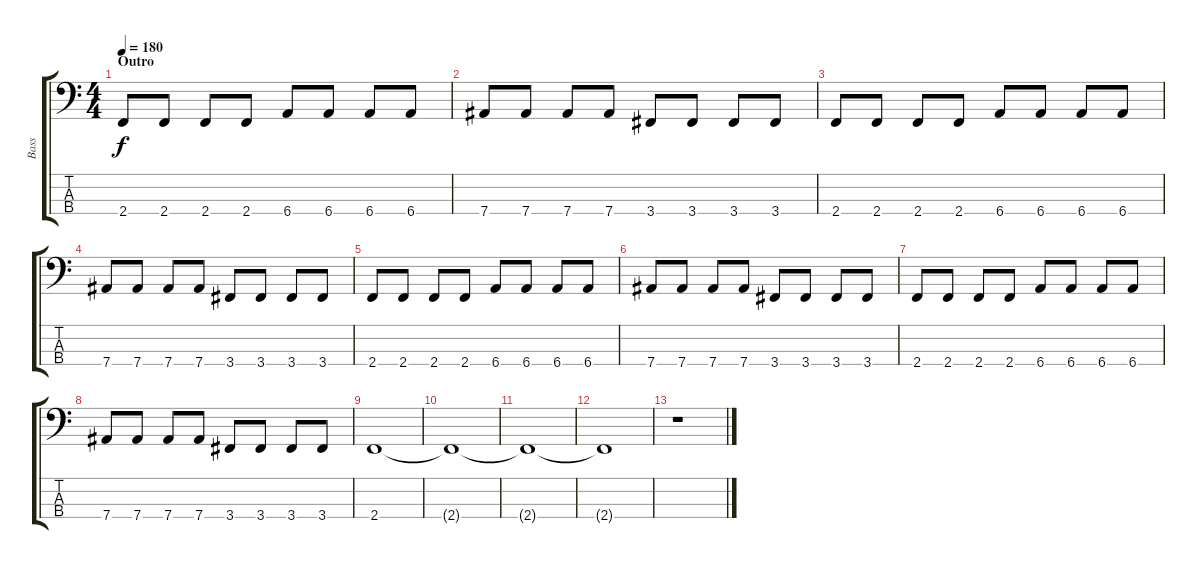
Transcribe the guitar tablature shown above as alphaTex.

\track ("Bass" "Bass") {instrument electricbassfinger}
\staff {score tabs}
\tuning (Gb2 Db2 Ab1 Eb1) {hide}
\ts (4 4)
\section ("" "Outro")
\tempo 180
\clef f4
\ks c
2.4.8{dy f} 2.4.8 2.4.8 2.4.8 6.4.8 6.4.8 6.4.8 6.4.8 |
7.4.8 7.4.8 7.4.8 7.4.8 3.4.8 3.4.8 3.4.8 3.4.8 |
2.4.8 2.4.8 2.4.8 2.4.8 6.4.8 6.4.8 6.4.8 6.4.8 |
7.4.8 7.4.8 7.4.8 7.4.8 3.4.8 3.4.8 3.4.8 3.4.8 |
2.4.8 2.4.8 2.4.8 2.4.8 6.4.8 6.4.8 6.4.8 6.4.8 |
7.4.8 7.4.8 7.4.8 7.4.8 3.4.8 3.4.8 3.4.8 3.4.8 |
2.4.8 2.4.8 2.4.8 2.4.8 6.4.8 6.4.8 6.4.8 6.4.8 |
7.4.8 7.4.8 7.4.8 7.4.8 3.4.8 3.4.8 3.4.8 3.4.8 |
2.4.1 |
2.4{t}.1 |
2.4{t}.1 |
2.4{t}.1 |
r.1
